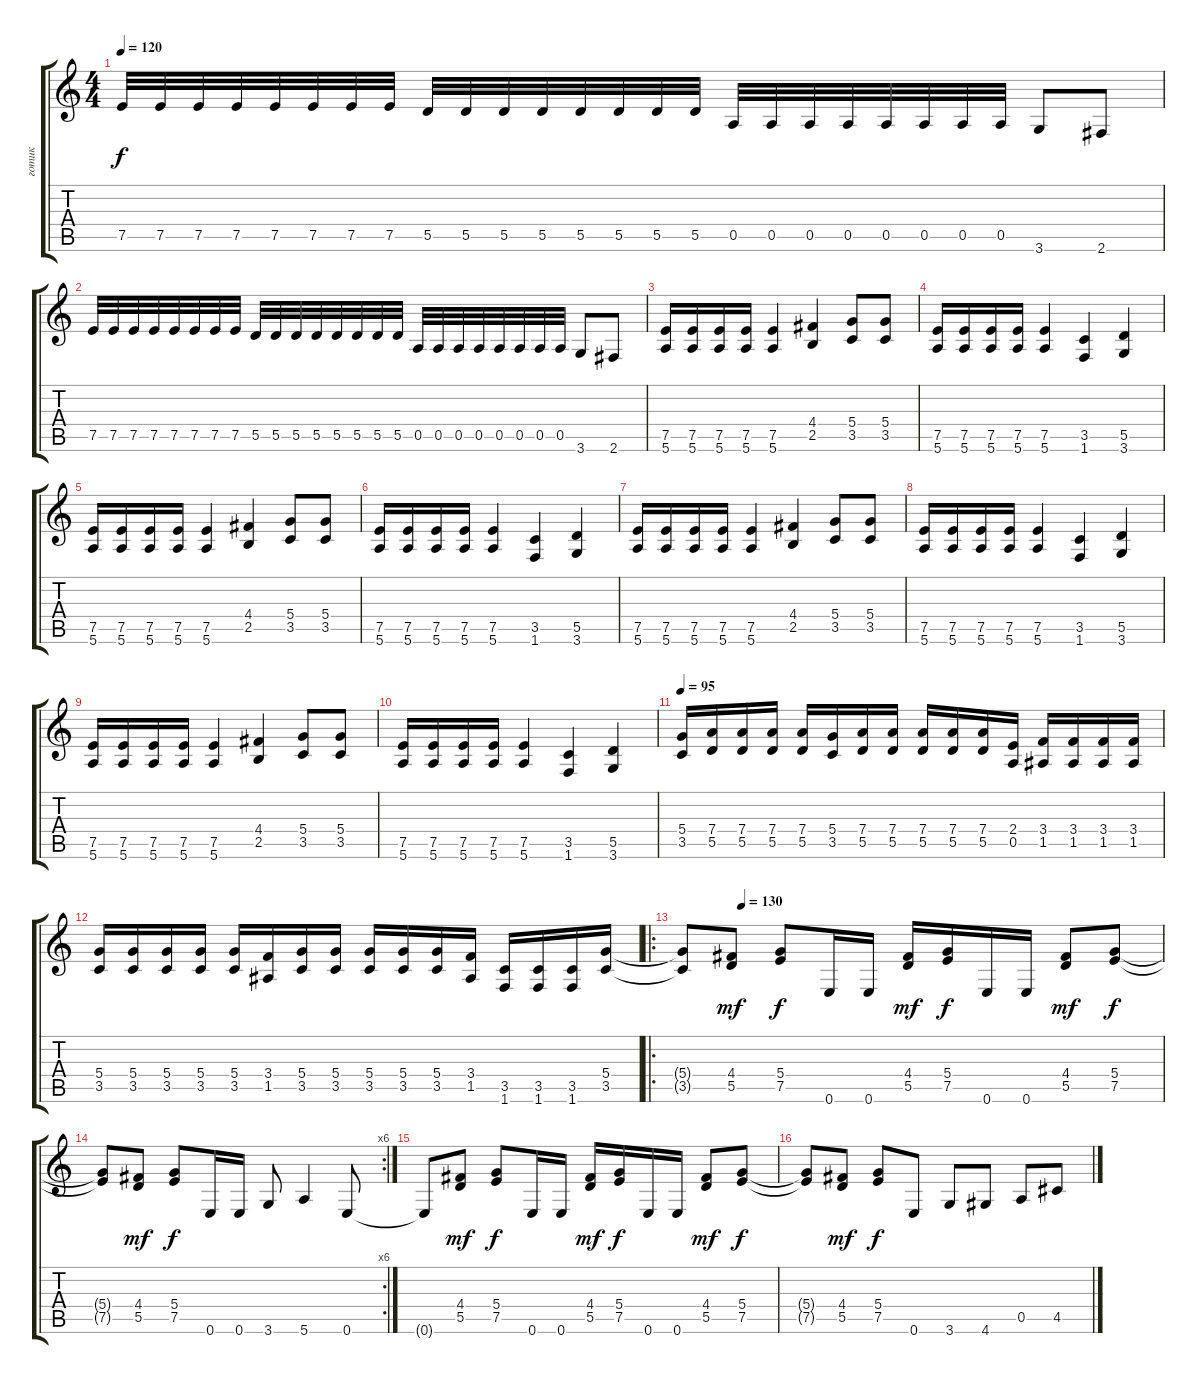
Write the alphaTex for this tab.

\track ("готик" "готик") {instrument distortionguitar}
\staff {score tabs}
\tuning (E4 B3 G3 D3 A2 E2) {hide}
\ts (4 4)
\tempo 120
\clef g2
\ks c
7.5.32{dy f} 7.5.32 7.5.32 7.5.32 7.5.32 7.5.32 7.5.32 7.5.32 5.5.32 5.5.32 5.5.32 5.5.32 5.5.32 5.5.32 5.5.32 5.5.32 0.5.32 0.5.32 0.5.32 0.5.32 0.5.32 0.5.32 0.5.32 0.5.32 3.6.8 2.6.8 |
7.5.32 7.5.32 7.5.32 7.5.32 7.5.32 7.5.32 7.5.32 7.5.32 5.5.32 5.5.32 5.5.32 5.5.32 5.5.32 5.5.32 5.5.32 5.5.32 0.5.32 0.5.32 0.5.32 0.5.32 0.5.32 0.5.32 0.5.32 0.5.32 3.6.8 2.6.8 |
(7.5 5.6).16 (7.5 5.6).16 (7.5 5.6).16 (7.5 5.6).16 (7.5 5.6).4 (4.4 2.5).4 (5.4 3.5).8 (5.4 3.5).8 |
(7.5 5.6).16 (7.5 5.6).16 (7.5 5.6).16 (7.5 5.6).16 (7.5 5.6).4 (3.5 1.6).4 (5.5 3.6).4 |
(7.5 5.6).16 (7.5 5.6).16 (7.5 5.6).16 (7.5 5.6).16 (7.5 5.6).4 (4.4 2.5).4 (5.4 3.5).8 (5.4 3.5).8 |
(7.5 5.6).16 (7.5 5.6).16 (7.5 5.6).16 (7.5 5.6).16 (7.5 5.6).4 (3.5 1.6).4 (5.5 3.6).4 |
(7.5 5.6).16 (7.5 5.6).16 (7.5 5.6).16 (7.5 5.6).16 (7.5 5.6).4 (4.4 2.5).4 (5.4 3.5).8 (5.4 3.5).8 |
(7.5 5.6).16 (7.5 5.6).16 (7.5 5.6).16 (7.5 5.6).16 (7.5 5.6).4 (3.5 1.6).4 (5.5 3.6).4 |
(7.5 5.6).16 (7.5 5.6).16 (7.5 5.6).16 (7.5 5.6).16 (7.5 5.6).4 (4.4 2.5).4 (5.4 3.5).8 (5.4 3.5).8 |
(7.5 5.6).16 (7.5 5.6).16 (7.5 5.6).16 (7.5 5.6).16 (7.5 5.6).4 (3.5 1.6).4 (5.5 3.6).4 |
\tempo 95
(5.4 3.5).16 (7.4 5.5).16 (7.4 5.5).16 (7.4 5.5).16 (7.4 5.5).16 (5.4 3.5).16 (7.4 5.5).16 (7.4 5.5).16 (7.4 5.5).16 (7.4 5.5).16 (7.4 5.5).16 (2.4 0.5).16 (3.4 1.5).16 (3.4 1.5).16 (3.4 1.5).16 (3.4 1.5).16 |
(5.4 3.5).16 (5.4 3.5).16 (5.4 3.5).16 (5.4 3.5).16 (5.4 3.5).16 (3.4 1.5).16 (5.4 3.5).16 (5.4 3.5).16 (5.4 3.5).16 (5.4 3.5).16 (5.4 3.5).16 (3.4 1.5).16 (3.5 1.6).16 (3.5 1.6).16 (3.5 1.6).16 (5.4 3.5).16 |
\ro
\tempo (130 0.125)
(5.4{t} 3.5{t}).8 (4.4 5.5).8{dy mf} (5.4 7.5).8{dy f} 0.6.16 0.6.16 (4.4 5.5).16{dy mf} (5.4 7.5).16{dy f} 0.6.16 0.6.16 (4.4 5.5).8{dy mf} (5.4 7.5).8{dy f} |
\rc 6
(5.4{t} 7.5{t}).8 (4.4 5.5).8{dy mf} (5.4 7.5).8{dy f} 0.6.16 0.6.16 3.6.8 5.6.4 0.6.8 |
0.6{t}.8 (4.4 5.5).8{dy mf} (5.4 7.5).8{dy f} 0.6.16 0.6.16 (4.4 5.5).16{dy mf} (5.4 7.5).16{dy f} 0.6.16 0.6.16 (4.4 5.5).8{dy mf} (5.4 7.5).8{dy f} |
(5.4{t} 7.5{t}).8 (4.4 5.5).8{dy mf} (5.4 7.5).8{dy f} 0.6.8 3.6.8 4.6.8 0.5.8 4.5.8
